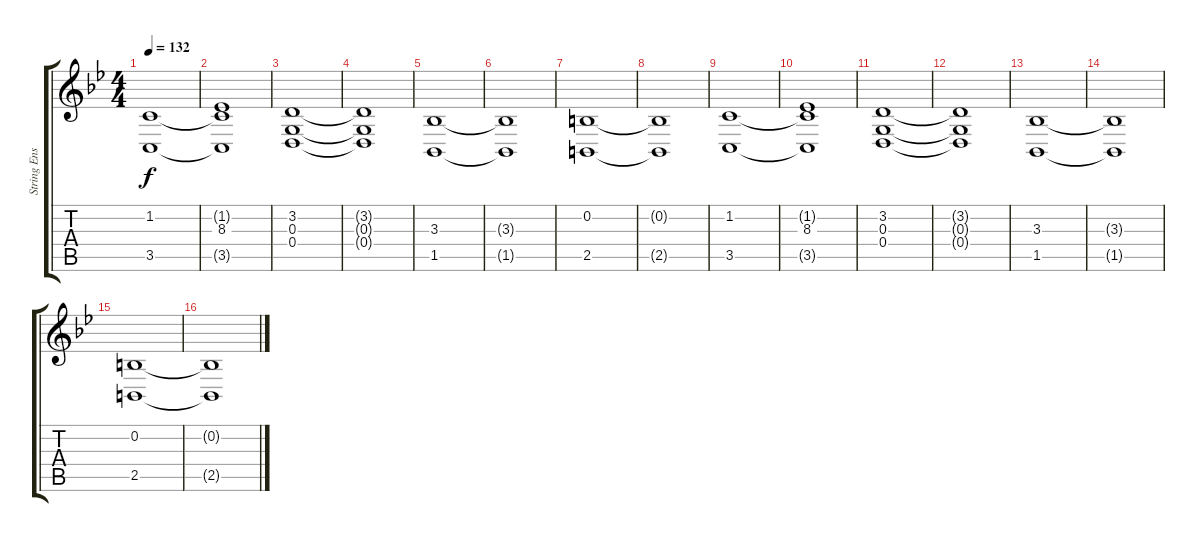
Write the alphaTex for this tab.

\track ("String Ensemble" "String Ens") {instrument stringensemble1}
\staff {score tabs}
\tuning (E4 B3 G3 D3 A2 E2) {hide}
\ts (4 4)
\tempo 132
\clef g2
\ks bb
(1.2 3.5).1{dy f} |
(1.2{t} 8.3 3.5{t}).1 |
(3.2 0.3 0.4).1 |
(3.2{t} 0.3{t} 0.4{t}).1 |
(3.3 1.5).1 |
(3.3{t} 1.5{t}).1 |
(0.2 2.5).1 |
(0.2{t} 2.5{t}).1 |
(1.2 3.5).1 |
(1.2{t} 8.3 3.5{t}).1 |
(3.2 0.3 0.4).1 |
(3.2{t} 0.3{t} 0.4{t}).1 |
(3.3 1.5).1 |
(3.3{t} 1.5{t}).1 |
(0.2 2.5).1 |
(0.2{t} 2.5{t}).1
